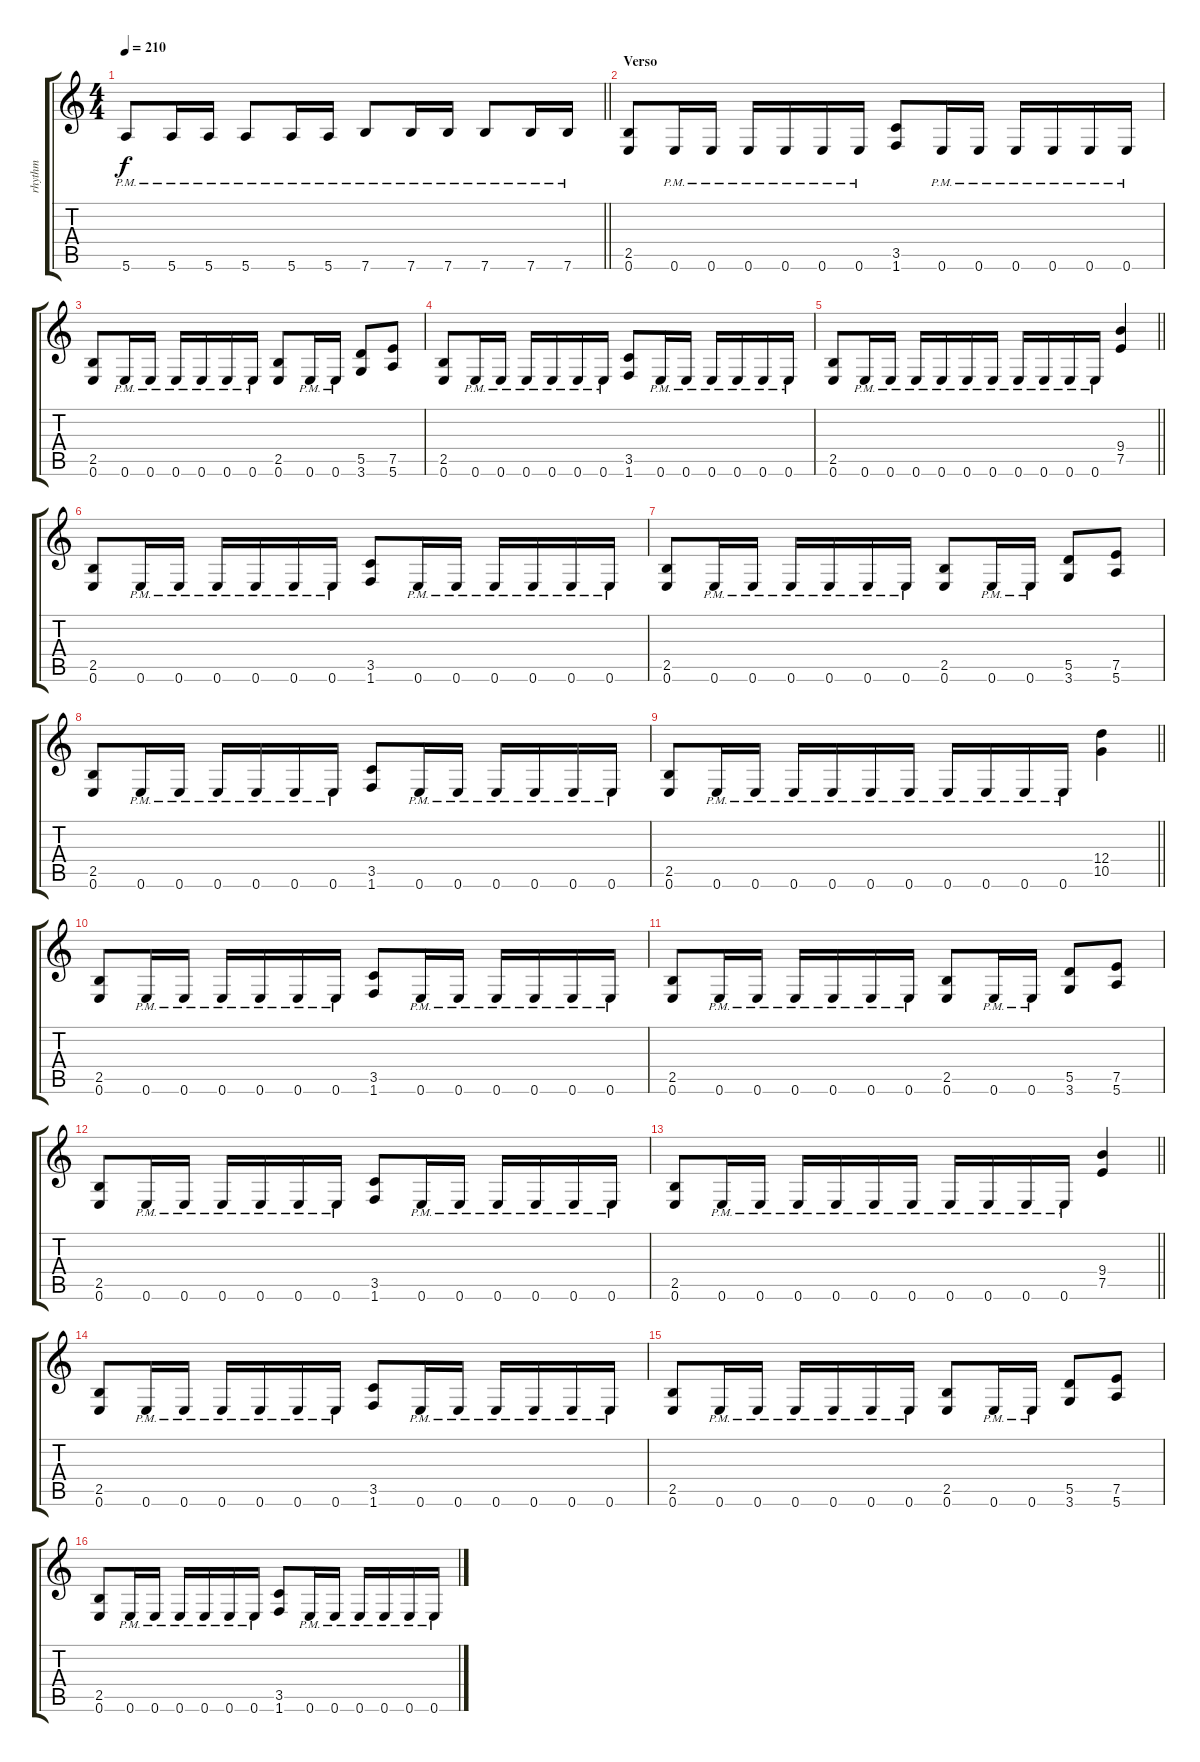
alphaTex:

\track ("rhythm" "rhythm") {instrument distortionguitar}
\staff {score tabs}
\tuning (E4 B3 G3 D3 A2 E2) {hide}
\ts (4 4)
\tempo 210
\clef g2
\barLineRight lightlight
\ks c
5.6{pm}.8{dy f} 5.6{pm}.16 5.6{pm}.16 5.6{pm}.8 5.6{pm}.16 5.6{pm}.16 7.6{pm}.8 7.6{pm}.16 7.6{pm}.16 7.6{pm}.8 7.6{pm}.16 7.6{pm}.16 |
\section ("" "Verso")
(2.5 0.6).8 0.6{pm}.16 0.6{pm}.16 0.6{pm}.16 0.6{pm}.16 0.6{pm}.16 0.6{pm}.16 (3.5 1.6).8 0.6{pm}.16 0.6{pm}.16 0.6{pm}.16 0.6{pm}.16 0.6{pm}.16 0.6{pm}.16 |
(2.5 0.6).8 0.6{pm}.16 0.6{pm}.16 0.6{pm}.16 0.6{pm}.16 0.6{pm}.16 0.6{pm}.16 (2.5 0.6).8 0.6{pm}.16 0.6{pm}.16 (5.5 3.6).8 (7.5 5.6).8 |
(2.5 0.6).8 0.6{pm}.16 0.6{pm}.16 0.6{pm}.16 0.6{pm}.16 0.6{pm}.16 0.6{pm}.16 (3.5 1.6).8 0.6{pm}.16 0.6{pm}.16 0.6{pm}.16 0.6{pm}.16 0.6{pm}.16 0.6{pm}.16 |
\barLineRight lightlight
(2.5 0.6).8 0.6{pm}.16 0.6{pm}.16 0.6{pm}.16 0.6{pm}.16 0.6{pm}.16 0.6{pm}.16 0.6{pm}.16 0.6{pm}.16 0.6{pm}.16 0.6{pm}.16 (9.4 7.5).4 |
(2.5 0.6).8 0.6{pm}.16 0.6{pm}.16 0.6{pm}.16 0.6{pm}.16 0.6{pm}.16 0.6{pm}.16 (3.5 1.6).8 0.6{pm}.16 0.6{pm}.16 0.6{pm}.16 0.6{pm}.16 0.6{pm}.16 0.6{pm}.16 |
(2.5 0.6).8 0.6{pm}.16 0.6{pm}.16 0.6{pm}.16 0.6{pm}.16 0.6{pm}.16 0.6{pm}.16 (2.5 0.6).8 0.6{pm}.16 0.6{pm}.16 (5.5 3.6).8 (7.5 5.6).8 |
(2.5 0.6).8 0.6{pm}.16 0.6{pm}.16 0.6{pm}.16 0.6{pm}.16 0.6{pm}.16 0.6{pm}.16 (3.5 1.6).8 0.6{pm}.16 0.6{pm}.16 0.6{pm}.16 0.6{pm}.16 0.6{pm}.16 0.6{pm}.16 |
\barLineRight lightlight
(2.5 0.6).8 0.6{pm}.16 0.6{pm}.16 0.6{pm}.16 0.6{pm}.16 0.6{pm}.16 0.6{pm}.16 0.6{pm}.16 0.6{pm}.16 0.6{pm}.16 0.6{pm}.16 (12.4 10.5).4 |
(2.5 0.6).8 0.6{pm}.16 0.6{pm}.16 0.6{pm}.16 0.6{pm}.16 0.6{pm}.16 0.6{pm}.16 (3.5 1.6).8 0.6{pm}.16 0.6{pm}.16 0.6{pm}.16 0.6{pm}.16 0.6{pm}.16 0.6{pm}.16 |
(2.5 0.6).8 0.6{pm}.16 0.6{pm}.16 0.6{pm}.16 0.6{pm}.16 0.6{pm}.16 0.6{pm}.16 (2.5 0.6).8 0.6{pm}.16 0.6{pm}.16 (5.5 3.6).8 (7.5 5.6).8 |
(2.5 0.6).8 0.6{pm}.16 0.6{pm}.16 0.6{pm}.16 0.6{pm}.16 0.6{pm}.16 0.6{pm}.16 (3.5 1.6).8 0.6{pm}.16 0.6{pm}.16 0.6{pm}.16 0.6{pm}.16 0.6{pm}.16 0.6{pm}.16 |
\barLineRight lightlight
(2.5 0.6).8 0.6{pm}.16 0.6{pm}.16 0.6{pm}.16 0.6{pm}.16 0.6{pm}.16 0.6{pm}.16 0.6{pm}.16 0.6{pm}.16 0.6{pm}.16 0.6{pm}.16 (9.4 7.5).4 |
(2.5 0.6).8 0.6{pm}.16 0.6{pm}.16 0.6{pm}.16 0.6{pm}.16 0.6{pm}.16 0.6{pm}.16 (3.5 1.6).8 0.6{pm}.16 0.6{pm}.16 0.6{pm}.16 0.6{pm}.16 0.6{pm}.16 0.6{pm}.16 |
(2.5 0.6).8 0.6{pm}.16 0.6{pm}.16 0.6{pm}.16 0.6{pm}.16 0.6{pm}.16 0.6{pm}.16 (2.5 0.6).8 0.6{pm}.16 0.6{pm}.16 (5.5 3.6).8 (7.5 5.6).8 |
(2.5 0.6).8 0.6{pm}.16 0.6{pm}.16 0.6{pm}.16 0.6{pm}.16 0.6{pm}.16 0.6{pm}.16 (3.5 1.6).8 0.6{pm}.16 0.6{pm}.16 0.6{pm}.16 0.6{pm}.16 0.6{pm}.16 0.6{pm}.16
